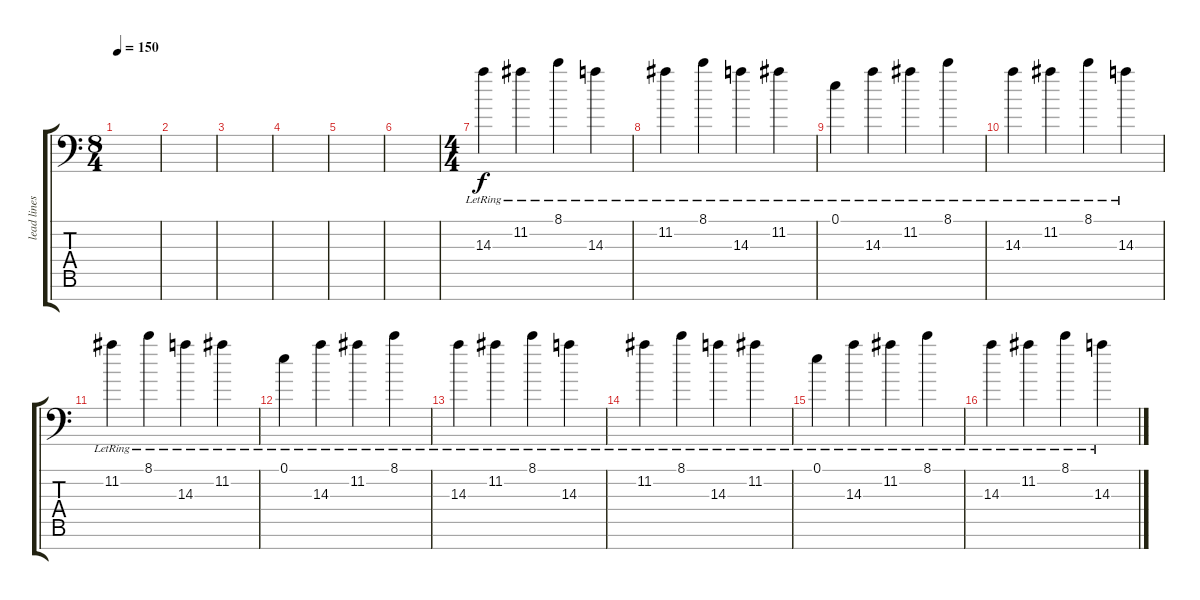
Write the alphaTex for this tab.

\track ("lead lines" "lead lines") {instrument distortionguitar}
\staff {score tabs}
\tuning (E4 B3 G3 D3 A2 E2 A1) {hide}
\ts (8 4)
\tempo 150
\clef f4
\ks c
|
|
|
|
|
|
\ts (4 4)
14.3{lr}.4 11.2{lr}.4 8.1{lr}.4 14.3{lr}.4 |
11.2{lr}.4 8.1{lr}.4 14.3{lr}.4 11.2{lr}.4 |
0.1{lr}.4 14.3{lr}.4 11.2{lr}.4 8.1{lr}.4 |
14.3{lr}.4 11.2{lr}.4 8.1{lr}.4 14.3{lr}.4 |
11.2{lr}.4 8.1{lr}.4 14.3{lr}.4 11.2{lr}.4 |
0.1{lr}.4 14.3{lr}.4 11.2{lr}.4 8.1{lr}.4 |
14.3{lr}.4 11.2{lr}.4 8.1{lr}.4 14.3{lr}.4 |
11.2{lr}.4 8.1{lr}.4 14.3{lr}.4 11.2{lr}.4 |
0.1{lr}.4 14.3{lr}.4 11.2{lr}.4 8.1{lr}.4 |
14.3{lr}.4 11.2{lr}.4 8.1{lr}.4 14.3{lr}.4
